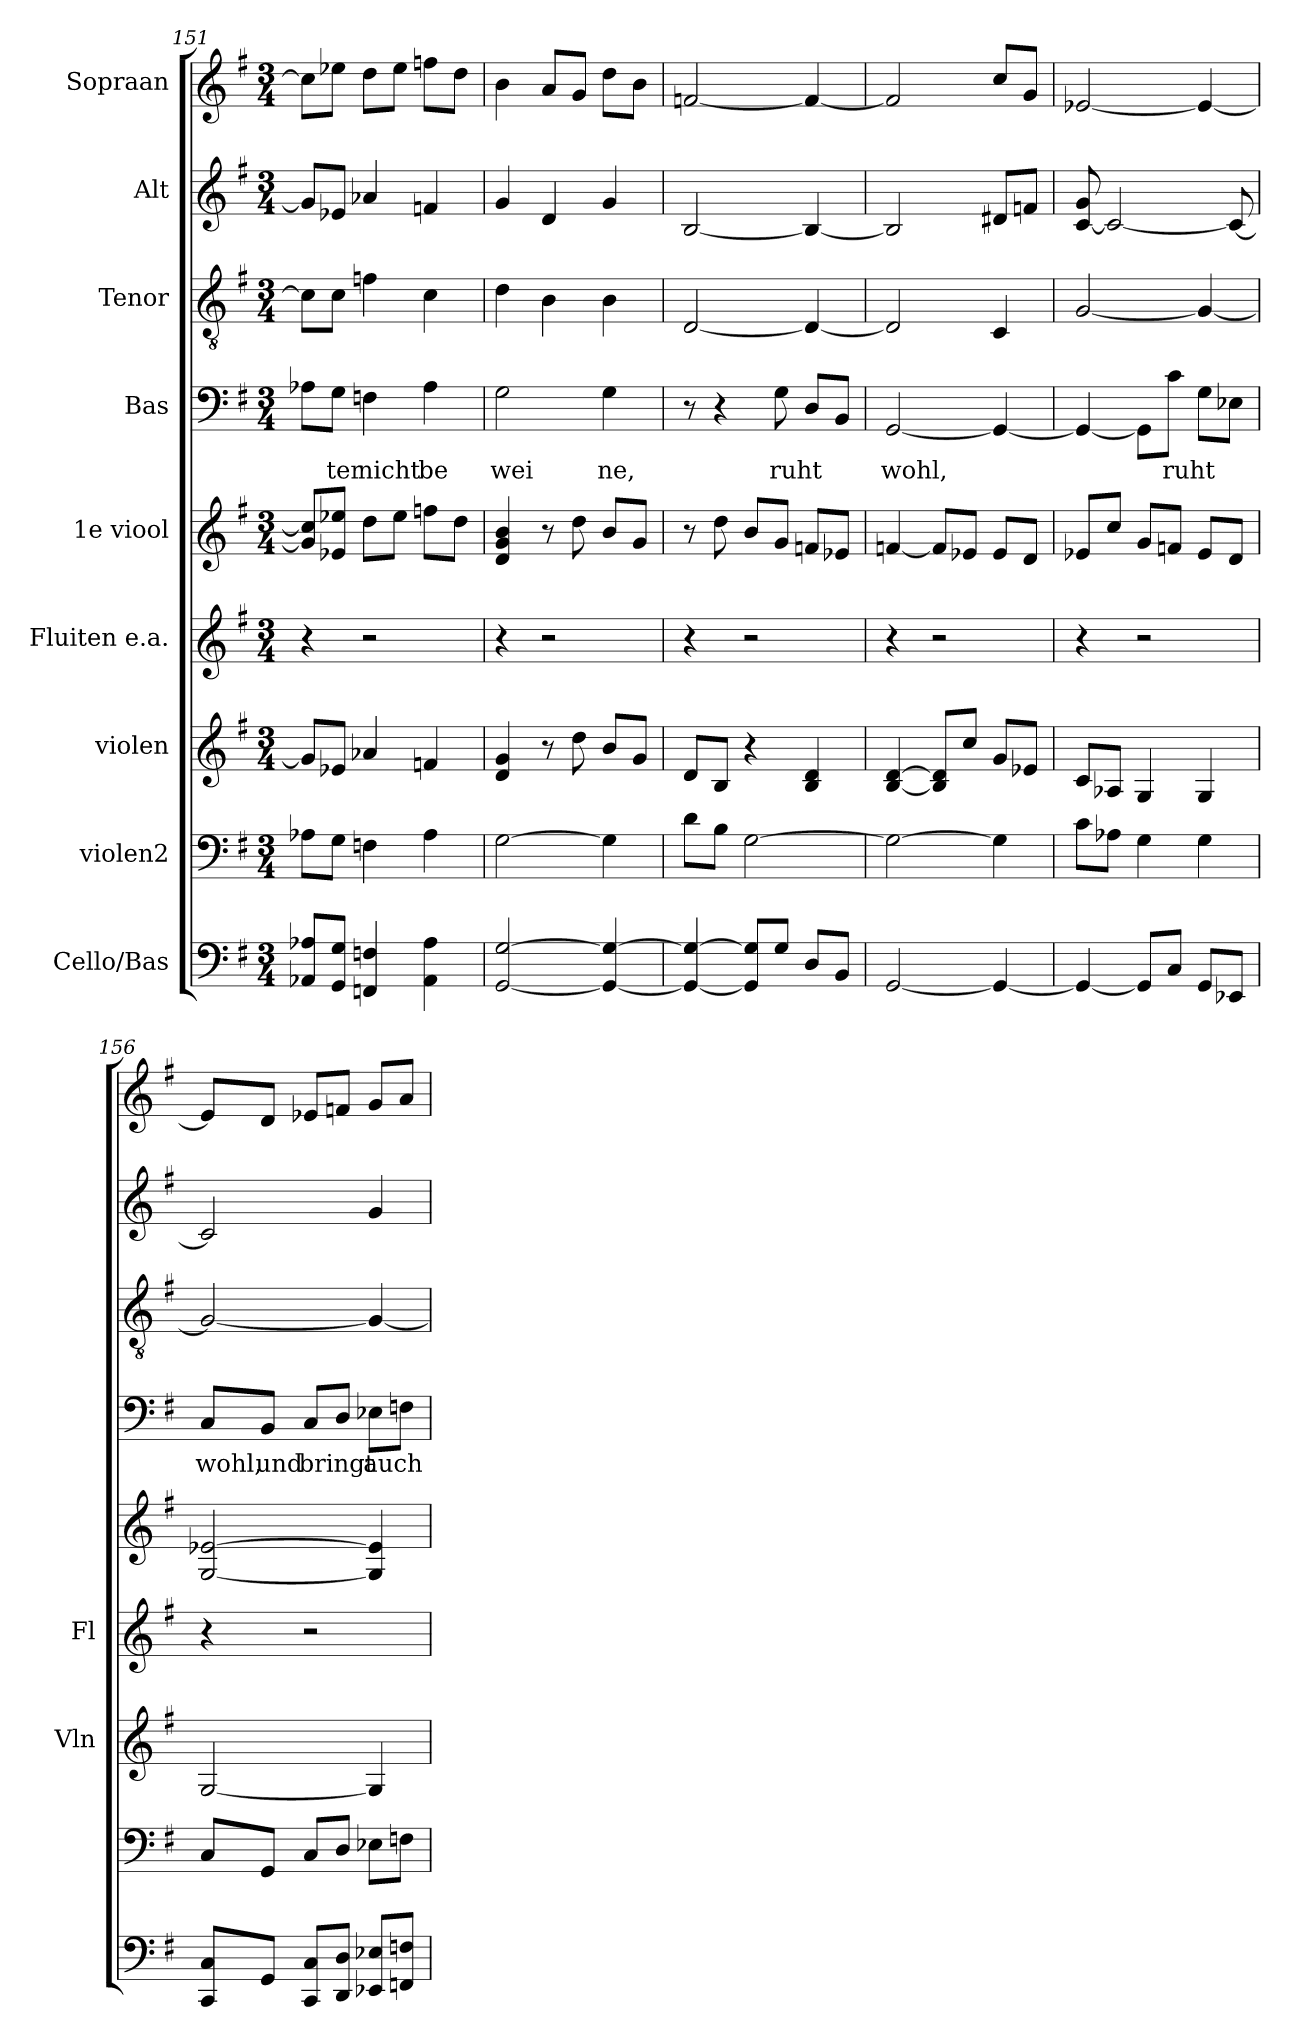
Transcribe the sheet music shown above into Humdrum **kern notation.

**kern	**kern	**kern	**kern	**kern	**kern	**text	**kern	**kern	**kern
*part9	*part8	*part7	*part6	*part5	*part4	*part4	*part3	*part2	*part1
*staff9	*staff8	*staff7	*staff6	*staff5	*staff4	*staff4	*staff3	*staff2	*staff1
*I"Cello/Bas	*I"violen2	*I"violen	*I"Fluiten e.a.	*I"1e viool	*I"Bas	*	*I"Tenor	*I"Alt	*I"Sopraan
*	*	*I'Vln	*I'Fl	*	*	*	*	*	*
!!LO:LB:g=z
*clefF4	*clefF4	*clefG2	*clefG2	*clefG2	*clefF4	*	*clefGv2	*clefG2	*clefG2
*k[f#]	*k[f#]	*k[f#]	*k[f#]	*k[f#]	*k[f#]	*	*k[f#]	*k[f#]	*k[f#]
*M3/4	*M3/4	*M3/4	*M3/4	*M3/4	*M3/4	*	*M3/4	*M3/4	*M3/4
=151	=151	=151	=151	=151	=151	=151	=151	=151	=151
8AA-X\ 8A-X\L	8A-X\L	8g/L]	4r	8g/] 8cc/]L	8A-Xi\L	.	8c\L]	8g/L]	8cc\L]
8GG/ 8G/J	8G\J	8e-X/J	.	8e-X/ 8ee-X/J	8Gi\J	ter	8c\J	8e-X/J	8ee-X\J
4FFn/ 4Fn/	4Fn\	4a-X/	2r	8dd\L	4Fni\	nicht	4fn\	4a-X/	8dd\L
.	.	.	.	8ee-\J	.	.	.	.	8ee-\J
4AA-\ 4A-\	4A-\	4fn/	.	8ffn\L	4A-i\	be	4c\	4fn/	8ffn\L
.	.	.	.	8dd\J	.	.	.	.	8dd\J
=152	=152	=152	=152	=152	=152	=152	=152	=152	=152
[2GG/ [2G/	[2G\	4d/ 4g/	4r	4d/ 4g/ 4b/	2Gi\	wei	4d\	4g/	4b\
.	.	8r	2r	8r	.	.	4B\	4d/	8a/L
.	.	8dd\	.	8dd\	.	.	.	.	8g/J
4GG/_ 4G/_	4G\]	8b\L	.	8b\L	4Gi\	ne,	4B\	4g/	8dd\L
.	.	8g/J	.	8g/J	.	.	.	.	8b\J
=153	=153	=153	=153	=153	=153	=153	=153	=153	=153
4GG/_ 4G/_	8d\L	8d/L	4r	8r	8r	.	[2D/	[2B/	[2fn/
.	8B\J	8B/J	.	8dd\	4r	.	.	.	.
8GG/] 8G/]L	[2G\	4r	2r	8b\L	.	.	.	.	.
8G\J	.	.	.	8g/J	8Gi\	ruht	.	.	.
8D\L	.	4B/ 4d/	.	8fn/L	8Di/L	.	4D/_	4B/_	4f/_
8BB/J	.	.	.	8e-X/J	8BBi/J	.	.	.	.
=154	=154	=154	=154	=154	=154	=154	=154	=154	=154
[2GG/	2G\_	[4B/ [4d/	4r	[4fn/	[2GGi/	wohl,	2D/]	2B/]	2f/]
.	.	8B/] 8d/]L	2r	8f/L]	.	.	.	.	.
.	.	8cc\J	.	8e-X/J	.	.	.	.	.
4GG/_	4G\]	8g/L	.	8e-/L	4GGi/_	.	4C/	8d#X/L	8cc/L
.	.	8e-X/J	.	8d/J	.	.	.	8fn/J	8g/J
=155	=155	=155	=155	=155	=155	=155	=155	=155	=155
4GG/_	8c\L	8c/L	4r	8e-X/L	4GGi/_	.	[2G/	[8c/ 8g/	[2e-X/
.	8A-X\J	8A-X/J	.	8cc\J	.	.	.	2c/_	.
8GG/L]	4G\	4G/	2r	8g/L	8GGi\L]	.	.	.	.
8C/J	.	.	.	8fn/J	8ci\J	ruht	.	.	.
8GG/L	4G\	4G/	.	8e-/L	8Gi\L	.	4G/_	.	4e-/_
8EE-X/J	.	.	.	8d/J	8E-Xi\J	.	.	8c/_	.
!!LO:PB:g=z
=156	=156	=156	=156	=156	=156	=156	=156	=156	=156
8CC/ 8C/L	8C/L	[2G/	4r	[2G/ [2e-X/	8Ci/L	wohl,	2G/_	2c/]	8e-/L]
8GG/J	8GG/J	.	.	.	8BBi/J	und	.	.	8d/J
8CC/ 8C/L	8C/L	.	2r	.	8Ci/L	bringt	.	.	8e-X/L
8DD/ 8D/J	8D\J	.	.	.	8Di/J	.	.	.	8fn/J
8EE-X/ 8E-X/L	8E-X\L	4G/]	.	4G/] 4e-/]	8E-Xi\L	auch	4G/_	4g/	8g/L
8FFn/ 8Fn/J	8Fn\J	.	.	.	8Fni\J	.	.	.	8a/J
=	=	=	=	=	=	=	=	=	=
*-	*-	*-	*-	*-	*-	*-	*-	*-	*-
